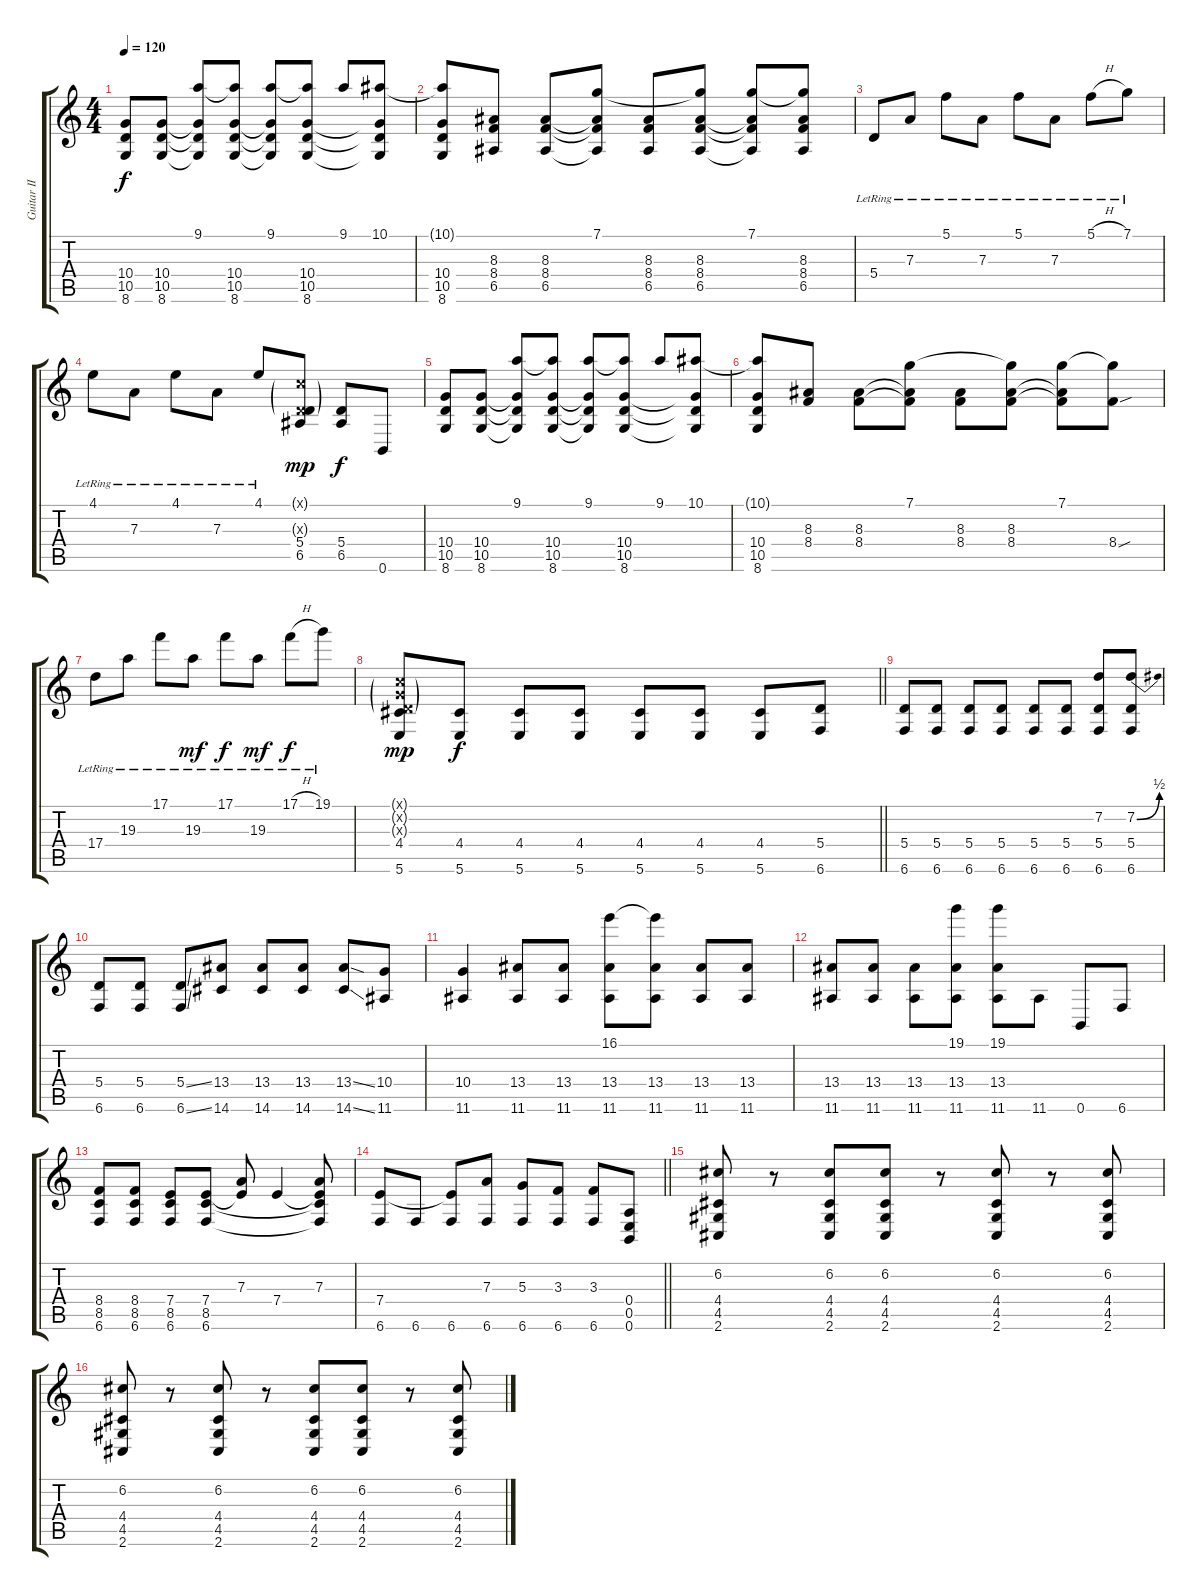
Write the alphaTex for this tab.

\track ("Guitar II" "Guitar II") {instrument overdrivenguitar}
\staff {score tabs}
\tuning (C4 G3 D3 A2 E2 B1) {hide}
\ts (4 4)
\section ("" "")
\tempo 120
\clef g2
\ks c
(10.4 10.5 8.6).8{dy f} (10.4 10.5 8.6).8 (9.1 10.4{t} 10.5{t} 8.6{t}).8 (9.1{t} 10.4 10.5 8.6).8 (9.1 10.4{t} 10.5{t} 8.6{t}).8 (9.1{t} 10.4 10.5 8.6).8 9.1.8 (10.1 10.4{t} 10.5{t} 8.6{t}).8 |
(10.1{t} 10.4 10.5 8.6).8 (8.3 8.4 6.5).8 (8.3 8.4 6.5).8 (7.1 8.3{t} 8.4{t} 6.5{t}).8 (8.3 8.4 6.5).8 (7.1{t} 8.3 8.4 6.5).8 (7.1 8.3{t} 8.4{t} 6.5{t}).8 (7.1{t} 8.3 8.4 6.5).8 |
5.4{lr}.8 7.3{lr}.8 5.1{lr}.8 7.3{lr}.8 5.1{lr}.8 7.3{lr}.8 5.1{h lr}.8 7.1{lr}.8 |
4.1{lr}.8 7.3{lr}.8 4.1{lr}.8 7.3{lr}.8 4.1{lr}.8 (0.1{g x} 0.3{g x} 5.4 6.5).8{dy mp} (5.4 6.5).8{dy f} 0.6.8 |
(10.4 10.5 8.6).8 (10.4 10.5 8.6).8 (9.1 10.4{t} 10.5{t} 8.6{t}).8 (9.1{t} 10.4 10.5 8.6).8 (9.1 10.4{t} 10.5{t} 8.6{t}).8 (9.1{t} 10.4 10.5 8.6).8 9.1.8 (10.1 10.4{t} 10.5{t} 8.6{t}).8 |
(10.1{t} 10.4 10.5 8.6).8 (8.3 8.4).8 (8.3 8.4).8 (7.1 8.3{t} 8.4{t}).8 (8.3 8.4).8 (7.1{t} 8.3 8.4).8 (7.1 8.3{t} 8.4{t}).8 (7.1{t} 8.4{sou}).8 |
17.4{lr}.8 19.3{lr}.8 17.1{lr}.8 19.3{lr}.8{dy mf} 17.1{lr}.8{dy f} 19.3{lr}.8{dy mf} 17.1{h lr}.8{dy f} 19.1{lr}.8 |
\barLineRight lightlight
(0.1{g x} 0.2{g x} 0.3{g x} 4.4 5.6).8{dy mp} (4.4 5.6).8{dy f} (4.4 5.6).8 (4.4 5.6).8 (4.4 5.6).8 (4.4 5.6).8 (4.4 5.6).8 (5.4 6.6).8 |
\section ("" "")
(5.4 6.6).8 (5.4 6.6).8 (5.4 6.6).8 (5.4 6.6).8 (5.4 6.6).8 (5.4 6.6).8 (7.2 5.4 6.6).8 (7.2{be (bend 0 0 60 2)} 5.4 6.6).8 |
(5.4 6.6).8 (5.4 6.6).8 (5.4{ss} 6.6{ss}).8 (13.4 14.6).8 (13.4 14.6).8 (13.4 14.6).8 (13.4{ss} 14.6{ss}).8 (10.4 11.6).8 |
(10.4 11.6).4 (13.4 11.6).8 (13.4 11.6).8 (16.1 13.4 11.6).8 (16.1{t} 13.4 11.6).8 (13.4 11.6).8 (13.4 11.6).8 |
(13.4 11.6).8 (13.4 11.6).8 (13.4 11.6).8 (19.1 13.4 11.6).8 (19.1 13.4 11.6).8 11.6.8 0.6.8 6.6.8 |
(8.4 8.5 6.6).8 (8.4 8.5 6.6).8 (7.4 8.5 6.6).8 (7.4 8.5 6.6).8 (7.3 7.4{t}).8 7.4.4 (7.3 7.4{t} 8.5{t} 6.6{t}).8 |
\barLineRight lightlight
(7.4 6.6).8 6.6.8 (7.4{t} 6.6).8 (7.3 6.6).8 (5.3 6.6).8 (3.3 6.6).8 (3.3 6.6).8 (0.4 0.5 0.6).8 |
\section ("" "")
(6.2 4.4 4.5 2.6).8 r.8 (6.2 4.4 4.5 2.6).8 (6.2 4.4 4.5 2.6).8 r.8 (6.2 4.4 4.5 2.6).8 r.8 (6.2 4.4 4.5 2.6).8 |
(6.2 4.4 4.5 2.6).8 r.8 (6.2 4.4 4.5 2.6).8 r.8 (6.2 4.4 4.5 2.6).8 (6.2 4.4 4.5 2.6).8 r.8 (6.2 4.4 4.5 2.6).8
